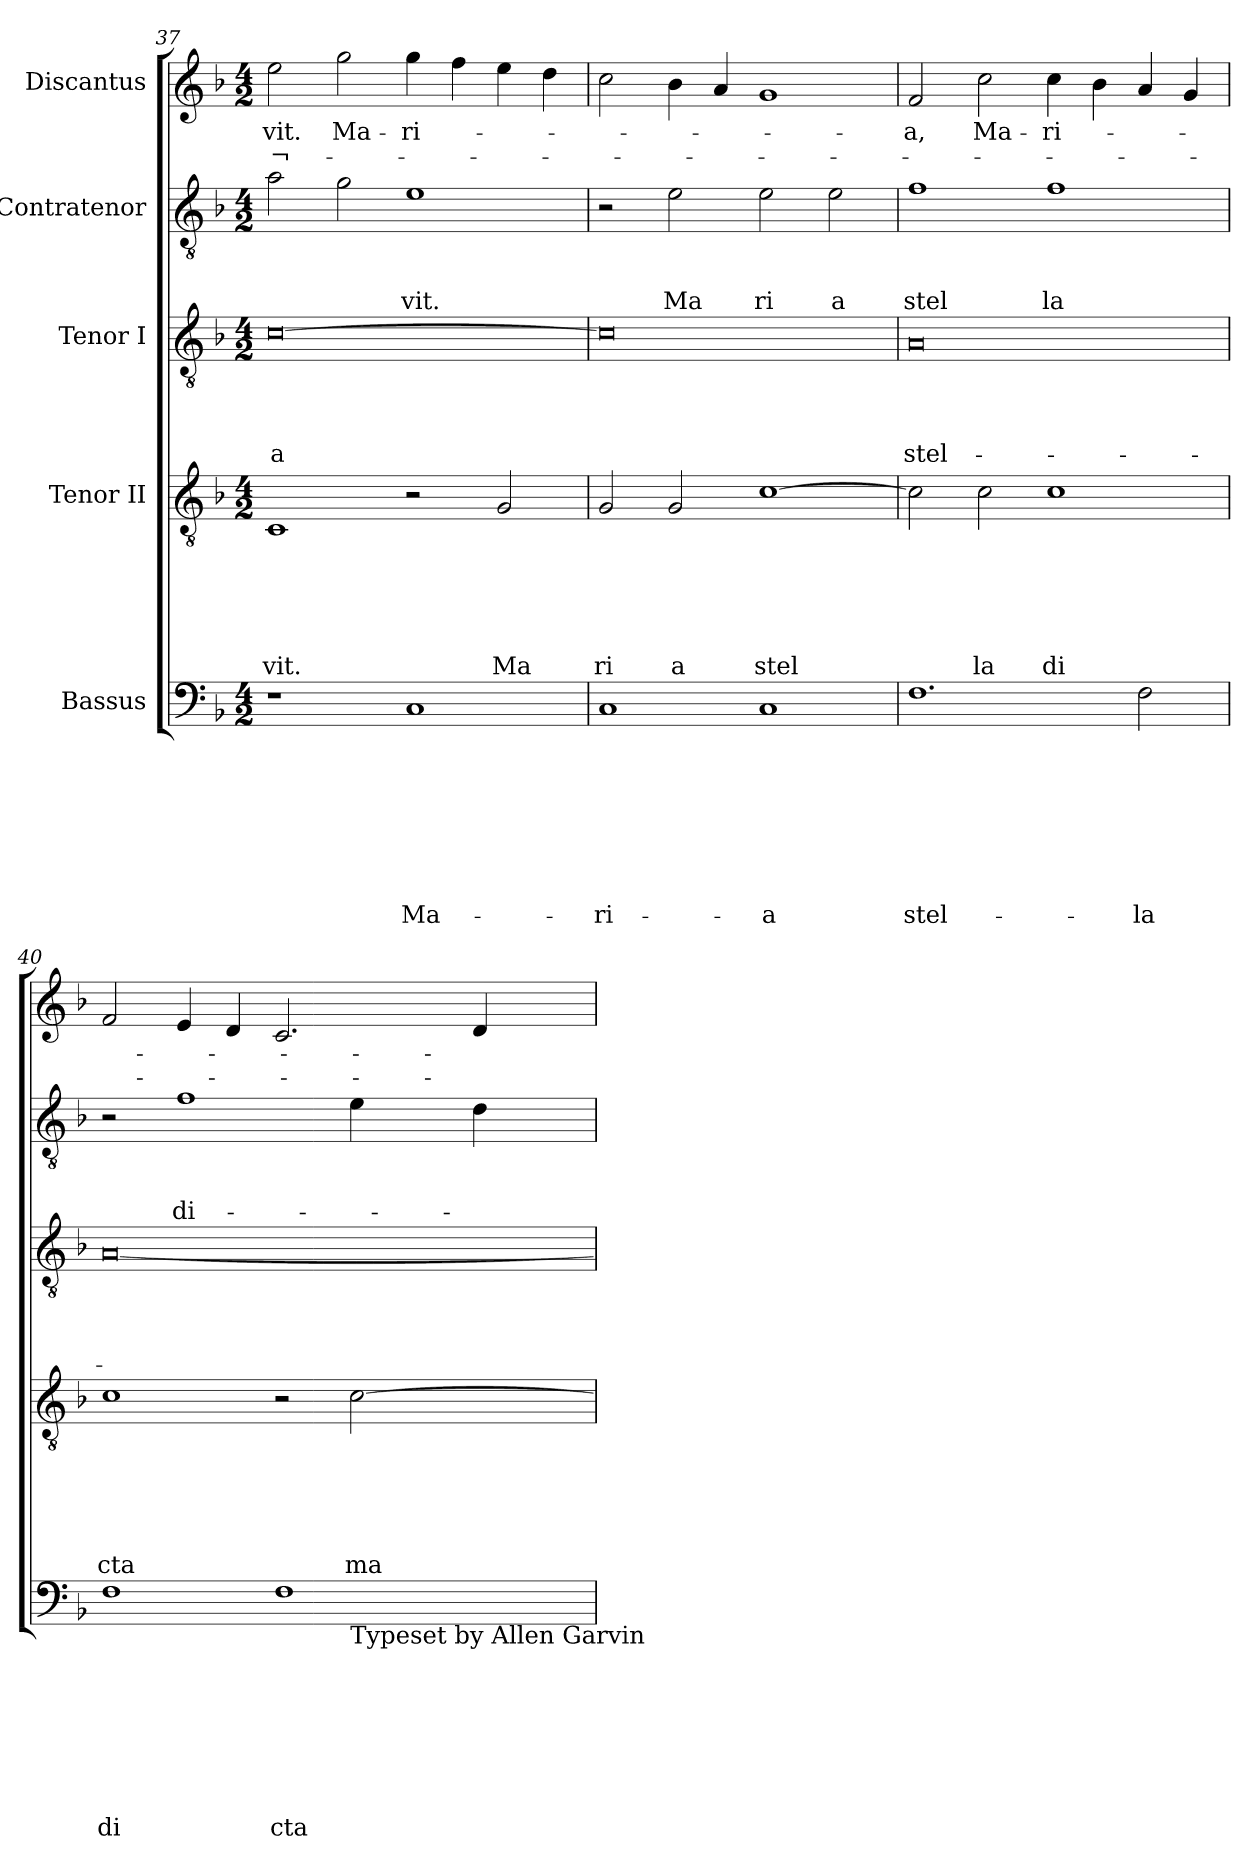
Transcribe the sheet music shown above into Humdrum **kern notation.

**kern	**text	**text	**text	**text	**text	**text	**text	**text	**kern	**text	**text	**text	**text	**text	**text	**kern	**text	**text	**text	**text	**kern	**text	**text	**text	**kern	**text	**text
*part5	*part5	*part5	*part5	*part5	*part5	*part5	*part5	*part5	*part4	*part4	*part4	*part4	*part4	*part4	*part4	*part3	*part3	*part3	*part3	*part3	*part2	*part2	*part2	*part2	*part1	*part1	*part1
*staff5	*staff5	*staff5	*staff5	*staff5	*staff5	*staff5	*staff5	*staff5	*staff4	*staff4	*staff4	*staff4	*staff4	*staff4	*staff4	*staff3	*staff3	*staff3	*staff3	*staff3	*staff2	*staff2	*staff2	*staff2	*staff1	*staff1	*staff1
*I"Bassus	*	*	*	*	*	*	*	*	*I"Tenor II	*	*	*	*	*	*	*I"Tenor I	*	*	*	*	*I"Contratenor	*	*	*	*I"Discantus	*	*
*clefF4	*	*	*	*	*	*	*	*	*clefGv2	*	*	*	*	*	*	*clefGv2	*	*	*	*	*clefGv2	*	*	*	*clefG2	*	*
*k[b-]	*	*	*	*	*	*	*	*	*k[b-]	*	*	*	*	*	*	*k[b-]	*	*	*	*	*k[b-]	*	*	*	*k[b-]	*	*
*F:	*	*	*	*	*	*	*	*	*F:	*	*	*	*	*	*	*F:	*	*	*	*	*F:	*	*	*	*F:	*	*
*M4/2	*	*	*	*	*	*	*	*	*M4/2	*	*	*	*	*	*	*M4/2	*	*	*	*	*M4/2	*	*	*	*M4/2	*	*
=37	=37	=37	=37	=37	=37	=37	=37	=37	=37	=37	=37	=37	=37	=37	=37	=37	=37	=37	=37	=37	=37	=37	=37	=37	=37	=37	=37
!	!	!	!	!	!	!	!	!	!	!	!	!	!	!	!LO:LY:b	!	!	!	!	!LO:LY:b:rj	!	!	!	!	!	!LO:LY:b	!LO:LY:b
1r	.	.	.	.	.	.	.	.	1C	.	.	.	.	.	vit.	[>0c	.	.	.	-a	2a\	.	.	.	2ee\	-vit.	-¬-
!	!	!	!	!	!	!	!	!	!	!	!	!	!	!	!	!	!	!	!	!	!	!	!	!	!	!LO:LY:b	!
.	.	.	.	.	.	.	.	.	.	.	.	.	.	.	.	.	.	.	.	.	2g\	.	.	.	2gg\	Ma-	.
!	!	!	!	!	!	!	!	!LO:LY:b	!	!	!	!	!	!	!	!	!	!	!	!	!	!	!	!LO:LY:b	!	!LO:LY:b	!
1C	.	.	.	.	.	.	.	Ma-	2r	.	.	.	.	.	.	.	.	.	.	.	1e	.	.	vit.	4gg\	-ri-	.
.	.	.	.	.	.	.	.	.	.	.	.	.	.	.	.	.	.	.	.	.	.	.	.	.	4ff\	.	.
!	!	!	!	!	!	!	!	!	!	!	!	!	!	!	!LO:LY:b	!	!	!	!	!	!	!	!	!	!	!	!
.	.	.	.	.	.	.	.	.	2G/	.	.	.	.	.	Ma	.	.	.	.	.	.	.	.	.	4ee\	.	.
.	.	.	.	.	.	.	.	.	.	.	.	.	.	.	.	.	.	.	.	.	.	.	.	.	4dd\	.	.
=38	=38	=38	=38	=38	=38	=38	=38	=38	=38	=38	=38	=38	=38	=38	=38	=38	=38	=38	=38	=38	=38	=38	=38	=38	=38	=38	=38
!	!	!	!	!	!	!	!	!LO:LY:b	!	!	!	!	!	!	!LO:LY:b	!	!	!	!	!	!	!	!	!	!	!	!
1C	.	.	.	.	.	.	.	-ri-	2G/	.	.	.	.	.	ri	0c]	.	.	.	.	2r	.	.	.	2cc\	.	.
!	!	!	!	!	!	!	!	!	!	!	!	!	!	!	!LO:LY:b	!	!	!	!	!	!	!	!	!LO:LY:b	!	!	!
.	.	.	.	.	.	.	.	.	2G/	.	.	.	.	.	a	.	.	.	.	.	2e\	.	.	Ma	4b-\	.	.
.	.	.	.	.	.	.	.	.	.	.	.	.	.	.	.	.	.	.	.	.	.	.	.	.	4a/	.	.
!	!	!	!	!	!	!	!	!LO:LY:b	!	!	!	!	!	!	!LO:LY:b	!	!	!	!	!	!	!	!	!LO:LY:b	!	!	!
1C	.	.	.	.	.	.	.	-a	[>1c	.	.	.	.	.	stel	.	.	.	.	.	2e\	.	.	ri	1g	.	.
!	!	!	!	!	!	!	!	!	!	!	!	!	!	!	!	!	!	!	!	!	!	!	!	!LO:LY:b	!	!	!
.	.	.	.	.	.	.	.	.	.	.	.	.	.	.	.	.	.	.	.	.	2e\	.	.	a	.	.	.
=39	=39	=39	=39	=39	=39	=39	=39	=39	=39	=39	=39	=39	=39	=39	=39	=39	=39	=39	=39	=39	=39	=39	=39	=39	=39	=39	=39
!	!	!	!	!	!	!	!	!LO:LY:b	!	!	!	!	!	!	!	!	!	!	!	!LO:LY:b	!	!	!	!LO:LY:b	!	!LO:LY:b	!
1.F	.	.	.	.	.	.	.	stel-	2c\]	.	.	.	.	.	.	0A	.	.	.	stel-	1f	.	.	stel	2f/	-a,	.
!	!	!	!	!	!	!	!	!	!	!	!	!	!	!	!LO:LY:b	!	!	!	!	!	!	!	!	!	!	!LO:LY:b	!
.	.	.	.	.	.	.	.	.	2c\	.	.	.	.	.	la	.	.	.	.	.	.	.	.	.	2cc\	Ma-	.
!	!	!	!	!	!	!	!	!	!	!	!	!	!	!	!LO:LY:b	!	!	!	!	!	!	!	!	!LO:LY:b	!	!LO:LY:b	!
.	.	.	.	.	.	.	.	.	1c	.	.	.	.	.	di	.	.	.	.	.	1f	.	.	la	4cc\	-ri-	.
.	.	.	.	.	.	.	.	.	.	.	.	.	.	.	.	.	.	.	.	.	.	.	.	.	4b-\	.	.
!	!	!	!	!	!	!	!	!LO:LY:b	!	!	!	!	!	!	!	!	!	!	!	!	!	!	!	!	!	!	!
2F\	.	.	.	.	.	.	.	-la	.	.	.	.	.	.	.	.	.	.	.	.	.	.	.	.	4a/	.	.
.	.	.	.	.	.	.	.	.	.	.	.	.	.	.	.	.	.	.	.	.	.	.	.	.	4g/	.	.
!!LO:LB:g=z
=40	=40	=40	=40	=40	=40	=40	=40	=40	=40	=40	=40	=40	=40	=40	=40	=40	=40	=40	=40	=40	=40	=40	=40	=40	=40	=40	=40
!	!	!	!	!	!	!	!	!LO:LY:b	!	!	!	!	!	!	!LO:LY:b	!	!	!	!	!	!	!	!	!	!	!	!
*^	*	*	*	*	*	*	*	*	*	*	*	*	*	*	*	*	*	*	*	*	*	*	*	*	*	*	*
1F	1.ryy	.	.	.	.	.	.	.	di	1c	.	.	.	.	.	cta	[<0A	.	.	.	.	2r	.	.	.	2f/	.	.
!	!	!	!	!	!	!	!	!	!	!	!	!	!	!	!	!	!	!	!	!	!	!	!	!	!LO:LY:b	!	!	!
.	.	.	.	.	.	.	.	.	.	.	.	.	.	.	.	.	.	.	.	.	.	1f	.	.	di-	4e/	.	.
.	.	.	.	.	.	.	.	.	.	.	.	.	.	.	.	.	.	.	.	.	.	.	.	.	.	4d/	.	.
!	!	!	!	!	!	!	!	!	!LO:LY:b	!	!	!	!	!	!	!	!	!	!	!	!	!	!	!	!	!	!	!
1F	.	.	.	.	.	.	.	.	cta	2r	.	.	.	.	.	.	.	.	.	.	.	.	.	.	.	2.c/	.	.
!	!LO:TX:b:t=Typeset by Allen Garvin	!	!	!	!	!	!	!	!	!	!	!	!	!	!	!	!	!	!	!	!	!	!	!	!	!	!	!
!	!	!	!	!	!	!	!	!	!	!	!	!	!	!	!	!LO:LY:b	!	!	!	!	!	!	!	!	!	!	!	!
.	2ryy	.	.	.	.	.	.	.	.	[>2c\	.	.	.	.	.	ma	.	.	.	.	.	4e\	.	.	.	.	.	.
.	.	.	.	.	.	.	.	.	.	.	.	.	.	.	.	.	.	.	.	.	.	4d\	.	.	.	4d/	.	.
*v	*v	*	*	*	*	*	*	*	*	*	*	*	*	*	*	*	*	*	*	*	*	*	*	*	*	*	*	*
=	=	=	=	=	=	=	=	=	=	=	=	=	=	=	=	=	=	=	=	=	=	=	=	=	=	=	=
*-	*-	*-	*-	*-	*-	*-	*-	*-	*-	*-	*-	*-	*-	*-	*-	*-	*-	*-	*-	*-	*-	*-	*-	*-	*-	*-	*-
